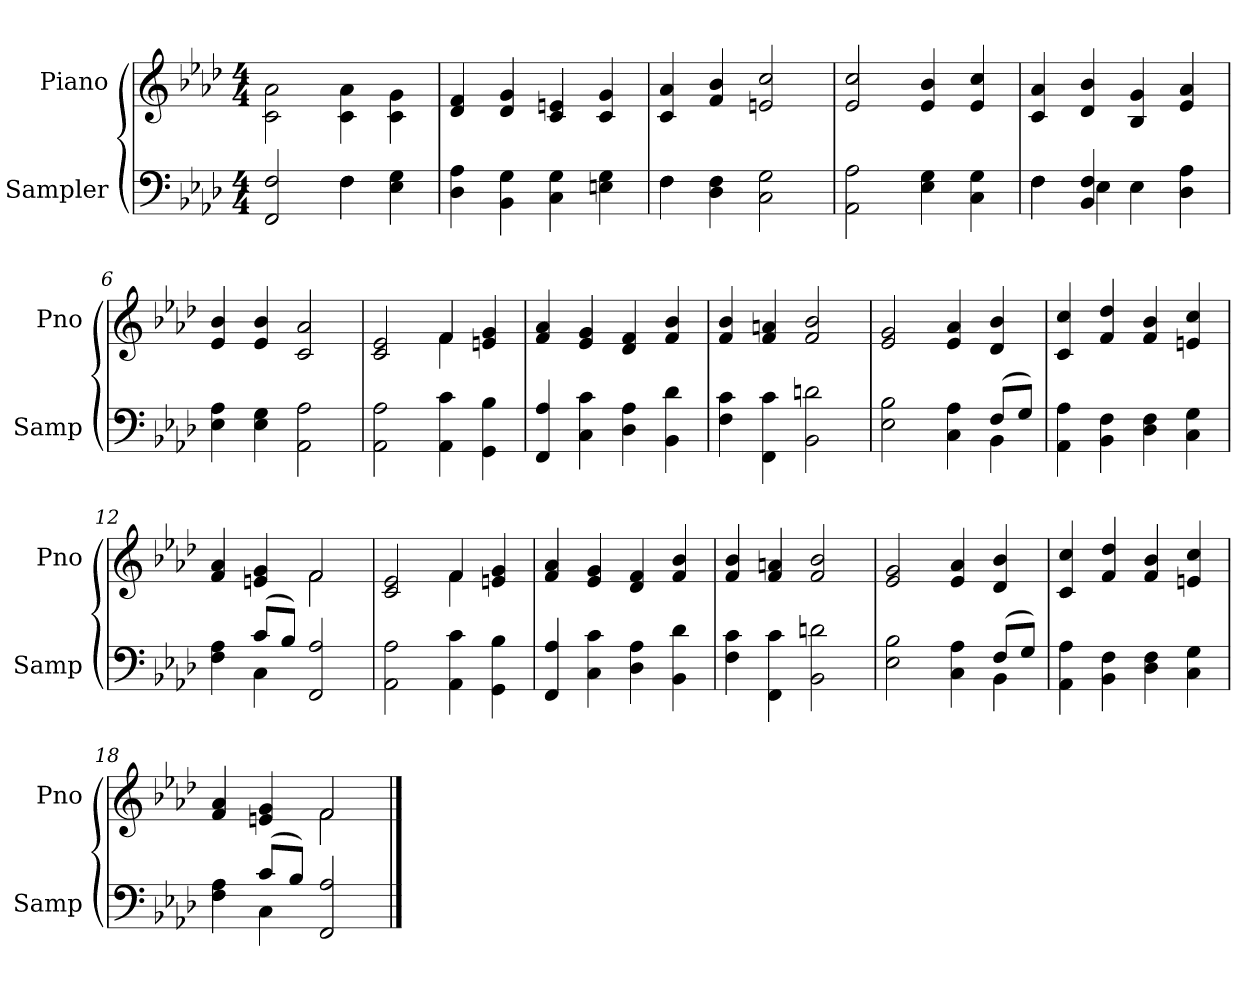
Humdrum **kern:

**kern	**kern
*part2	*part1
*staff2	*staff1
*I"Sampler	*I"Piano
*I'Samp	*I'Pno
*clefF4	*clefG2
*k[b-e-a-d-]	*k[b-e-a-d-]
*A-:	*A-:
*M4/4	*M4/4
=1	=1
*^	*
2FF 2F	2ryy	2c\ 2a-\
4F\	4F	4c\ 4a-\
4E- 4G	4ryy	4c\ 4g\
*v	*v	*
=2	=2
4D- 4A-	4d- 4f
4BB- 4G	4d- 4g
4C 4G	4c 4en
4En 4G	4c 4g
=3	=3
*^	*
4F\	4F	4c 4a-
4D- 4F	2.ryy	4f 4b-
2C 2G	.	2en 2cc
*v	*v	*
=4	=4
2AA- 2A-	2e- 2cc
4E- 4G	4e- 4b-
4C 4G	4e- 4cc
=5	=5
*^	*
4F\	4F	4c 4a-
4BB- 4F	4E-	4d- 4b-
4E-\	2ryy	4B- 4g
4D- 4A-	.	4e- 4a-
*v	*v	*
=6	=6
4E- 4A-	4e- 4b-
4E- 4G	4e-/ 4b-/
2AA- 2A-	2c 2a-
=7	=7
*	*^
2AA- 2A-	2c 2e-	2ryy
4AA- 4c	4f/	4f
4GG 4B-	4en 4g	4ryy
*	*v	*v
=8	=8
4FF 4A-	4f 4a-
4C 4c	4e- 4g
4D- 4A-	4d- 4f
4BB- 4d-	4f 4b-
=9	=9
4F 4c	4f 4b-
4FF 4c	4f 4an
2BB- 2dn	2f 2b-
=10	=10
*^	*
2E- 2B-	2.ryy	2e- 2g
4C 4A-	.	4e- 4a-
(8F/L	4BB-	4d- 4b-
8G/J)	.	.
*v	*v	*
=11	=11
4AA- 4A-	4c 4cc
4BB- 4F	4f 4dd-
4D- 4F	4f 4b-
4C 4G	4en 4cc
=12	=12
*^	*^
4F 4A-	4ryy	4f 4a-	2ryy
(8c/L	4C	4en 4g	.
8B-/J)	.	.	.
2FF 2A-	2ryy	2f/	2f
*v	*v	*	*
=13	=13	=13
2AA- 2A-	2c 2e-	2ryy
4AA- 4c	4f/	4f
4GG 4B-	4en 4g	4ryy
*	*v	*v
=14	=14
4FF 4A-	4f 4a-
4C 4c	4e- 4g
4D- 4A-	4d- 4f
4BB- 4d-	4f 4b-
=15	=15
4F 4c	4f 4b-
4FF 4c	4f 4an
2BB- 2dn	2f 2b-
=16	=16
*^	*
2E- 2B-	2.ryy	2e- 2g
4C 4A-	.	4e- 4a-
(8F/L	4BB-	4d- 4b-
8G/J)	.	.
*v	*v	*
=17	=17
4AA- 4A-	4c 4cc
4BB- 4F	4f 4dd-
4D- 4F	4f 4b-
4C 4G	4en 4cc
=18	=18
*^	*^
4F 4A-	4ryy	4f 4a-	2ryy
(8c/L	4C	4en 4g	.
8B-/J)	.	.	.
2FF 2A-	2ryy	2f/	2f
*v	*v	*	*
*	*v	*v
==	==
*-	*-
